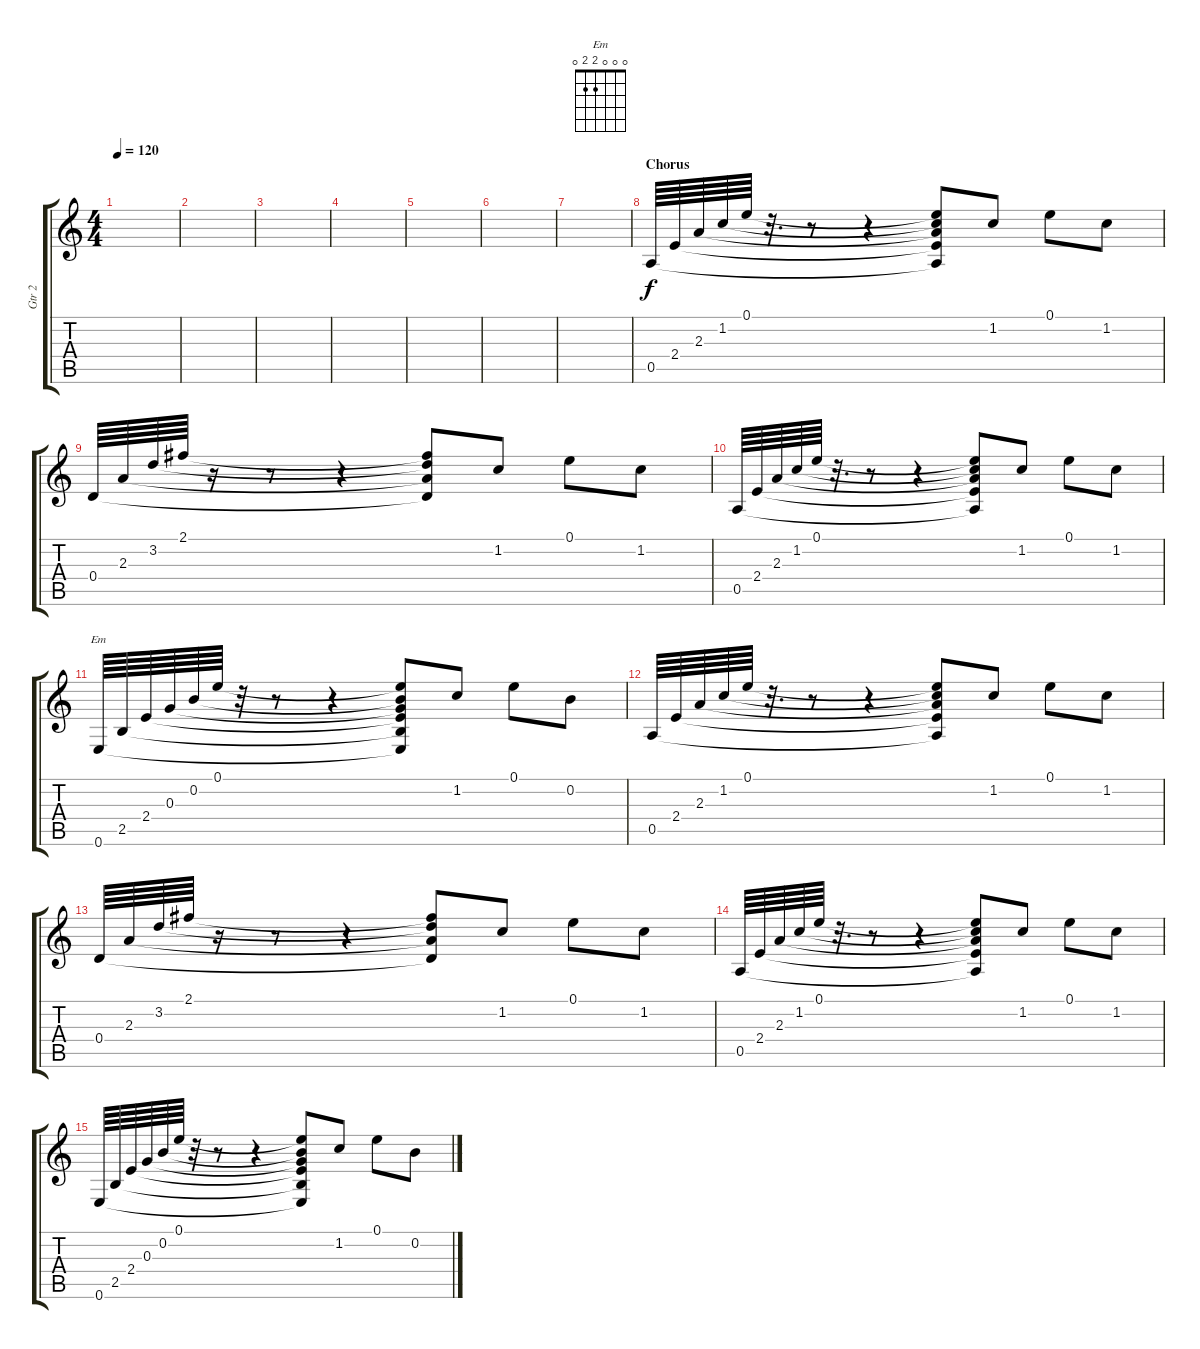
\track ("Gtr 2" "Gtr 2") {instrument acousticguitarsteel}
\staff {score tabs}
\tuning (E4 B3 G3 D3 A2 E2) {hide}
\chord ("Em" 0 0 0 2 2 0)
\ts (4 4)
\tempo 120
\clef g2
\ks c
|
|
|
|
|
|
|
\section ("" "Chorus")
0.5.64 2.4.64 2.3.64 1.2.64 0.1.64 r.32{d} r.8 r.4 (0.1{t} 1.2{t} 2.3{t} 2.4{t} 0.5{t}).8 1.2.8 0.1.8 1.2.8 |
0.4.64 2.3.64 3.2.64 2.1.64 r.16 r.8 r.4 (2.1{t} 3.2{t} 2.3{t} 0.4{t}).8 1.2.8 0.1.8 1.2.8 |
0.5.64 2.4.64 2.3.64 1.2.64 0.1.64 r.32{d} r.8 r.4 (0.1{t} 1.2{t} 2.3{t} 2.4{t} 0.5{t}).8 1.2.8 0.1.8 1.2.8 |
0.6.64{ch "Em"} 2.5.64 2.4.64 0.3.64 0.2.64 0.1.64 r.32 r.8 r.4 (0.1{t} 0.2{t} 0.3{t} 2.4{t} 2.5{t} 0.6{t}).8 1.2.8 0.1.8 0.2.8 |
0.5.64 2.4.64 2.3.64 1.2.64 0.1.64 r.32{d} r.8 r.4 (0.1{t} 1.2{t} 2.3{t} 2.4{t} 0.5{t}).8 1.2.8 0.1.8 1.2.8 |
0.4.64 2.3.64 3.2.64 2.1.64 r.16 r.8 r.4 (2.1{t} 3.2{t} 2.3{t} 0.4{t}).8 1.2.8 0.1.8 1.2.8 |
0.5.64 2.4.64 2.3.64 1.2.64 0.1.64 r.32{d} r.8 r.4 (0.1{t} 1.2{t} 2.3{t} 2.4{t} 0.5{t}).8 1.2.8 0.1.8 1.2.8 |
0.6.64 2.5.64 2.4.64 0.3.64 0.2.64 0.1.64 r.32 r.8 r.4 (0.1{t} 0.2{t} 0.3{t} 2.4{t} 2.5{t} 0.6{t}).8 1.2.8 0.1.8 0.2.8
